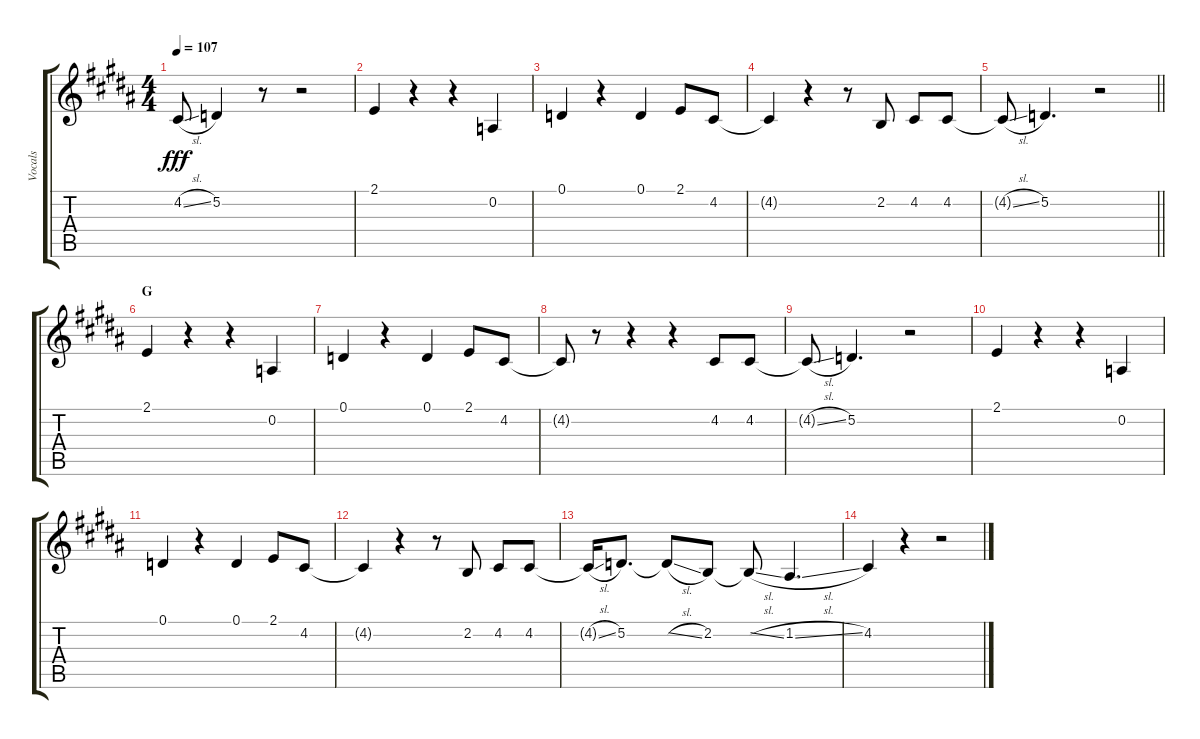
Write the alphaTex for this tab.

\track ("Vocals" "Vocals") {instrument voiceoohs}
\staff {score tabs}
\tuning (D4 A3 F3 C3 G2 D2) {hide}
\ts (4 4)
\tempo 107
\clef g2
\ks b
4.2{sl t}.8{dy fff} 5.2.4 r.8 r.2 |
2.1.4 r.4 r.4 0.2.4 |
0.1.4 r.4 0.1.4 2.1.8 4.2.8 |
4.2{t}.4 r.4 r.8 2.2.8 4.2.8 4.2.8 |
\barLineRight lightlight
4.2{sl t}.8 5.2.4{d} r.2 |
\section ("" "G")
2.1.4 r.4 r.4 0.2.4 |
0.1.4 r.4 0.1.4 2.1.8 4.2.8 |
4.2{t}.8 r.8 r.4 r.4 4.2.8 4.2.8 |
4.2{sl t}.8 5.2.4{d} r.2 |
2.1.4 r.4 r.4 0.2.4 |
0.1.4 r.4 0.1.4 2.1.8 4.2.8 |
4.2{t}.4 r.4 r.8 2.2.8 4.2.8 4.2.8 |
4.2{sl t}.16 5.2.8{d} 5.2{sl t}.8 2.2.8 2.2{sl t}.8 1.2{sl}.4{d} |
4.2.4 r.4 r.2
